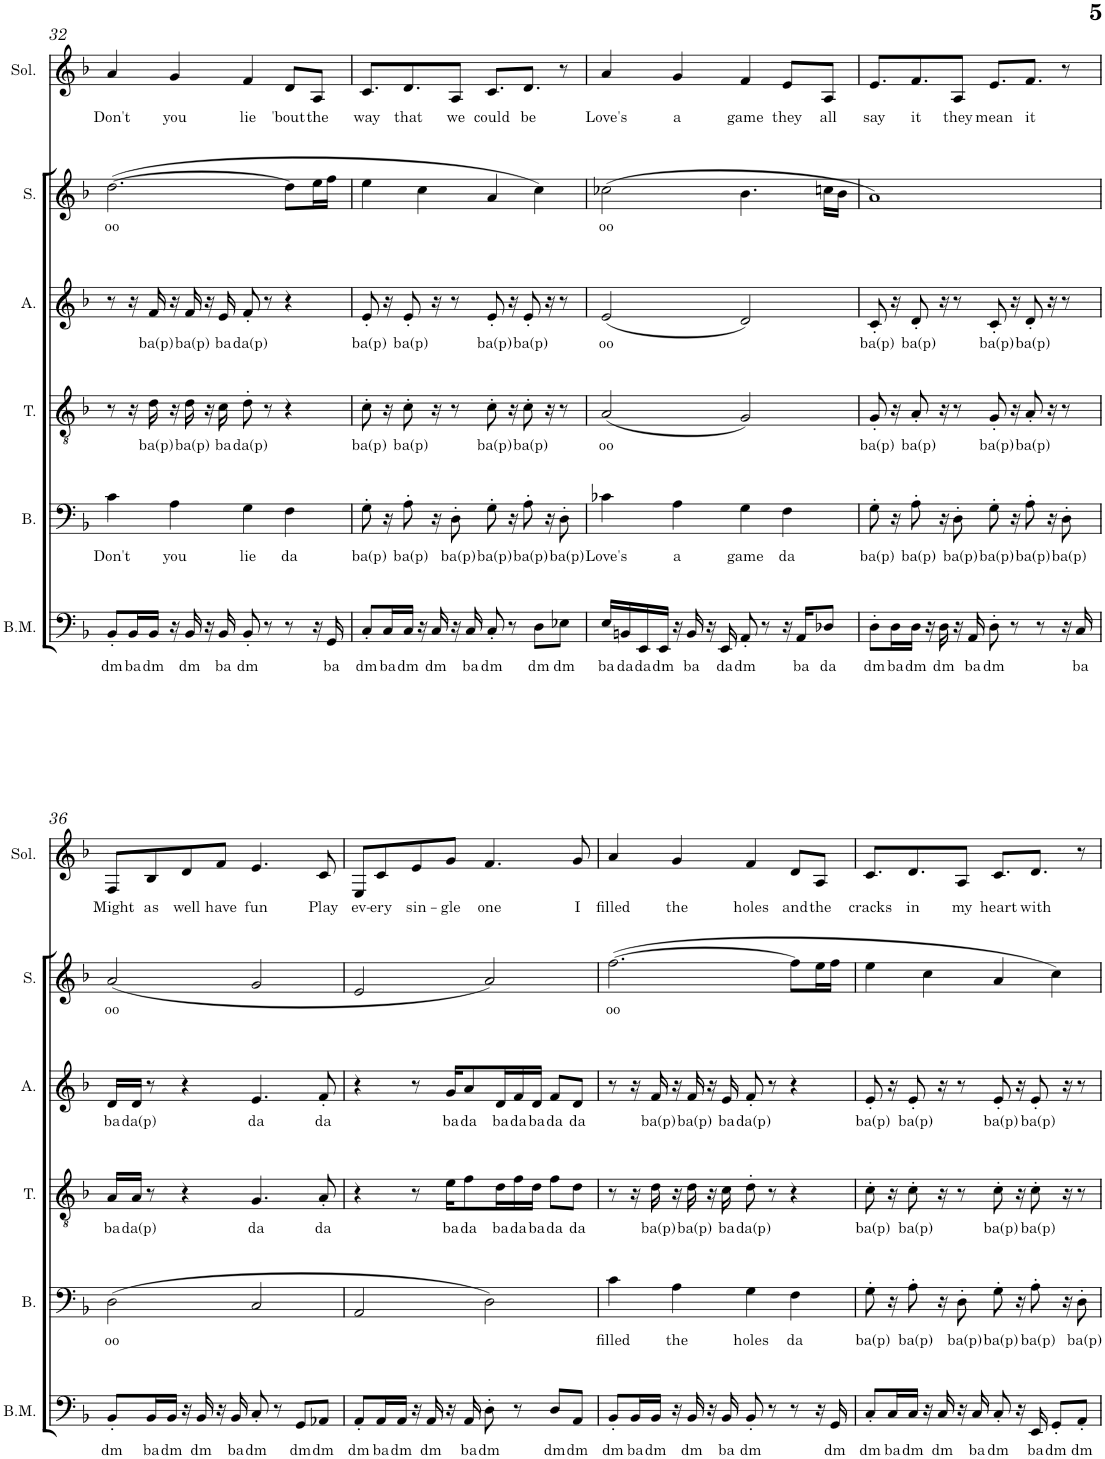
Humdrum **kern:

**kern	**text	**kern	**text	**kern	**text	**kern	**text	**kern	**text	**kern	**text
*part6	*part6	*part5	*part5	*part4	*part4	*part3	*part3	*part2	*part2	*part1	*part1
*staff6	*staff6	*staff5	*staff5	*staff4	*staff4	*staff3	*staff3	*staff2	*staff2	*staff1	*staff1
*I"Bass Mic	*	*I"Baritone/Bass	*	*I"Tenor	*	*I"Alto	*	*I"Soprano	*	*I"Solo	*
*I'B.M.	*	*I'B.	*	*I'T.	*	*I'A.	*	*I'S.	*	*I'Sol.	*
!!LO:PB:g=z
*clefF4	*	*clefF4	*	*clefGv2	*	*clefG2	*	*clefG2	*	*clefG2	*
*k[b-]	*	*k[b-]	*	*k[b-]	*	*k[b-]	*	*k[b-]	*	*k[b-]	*
*M4/4	*	*M4/4	*	*M4/4	*	*M4/4	*	*M4/4	*	*M4/4	*
=32	=32	=32	=32	=32	=32	=32	=32	=32	=32	=32	=32
!	!LO:LY:b	!	!LO:LY:b	!	!	!	!	!	!LO:LY:b	!	!LO:LY:b
8BB-'/L	dm	4c\	Don't	8r	.	8r	.	([2.dd\	oo	4a/	Don't
!	!LO:LY:b	!	!	!	!	!	!	!	!	!	!
16BB-/L	ba	.	.	16r	.	16r	.	.	.	.	.
!	!LO:LY:b	!	!	!	!LO:LY:b	!	!LO:LY:b	!	!	!	!
16BB-/JJ	dm	.	.	16d\	ba(p)	16f/	ba(p)	.	.	.	.
!	!	!	!LO:LY:b	!	!	!	!	!	!	!	!LO:LY:b
16r	.	4A\	you	16r	.	16r	.	.	.	4g/	you
!	!LO:LY:b	!	!	!	!LO:LY:b	!	!LO:LY:b	!	!	!	!
16BB-/	dm	.	.	16d\	ba(p)	16f/	ba(p)	.	.	.	.
16r	.	.	.	16r	.	16r	.	.	.	.	.
!	!LO:LY:b	!	!	!	!LO:LY:b	!	!LO:LY:b	!	!	!	!
16BB-/	ba	.	.	16c\	ba	16e/	ba	.	.	.	.
!	!LO:LY:b	!	!LO:LY:b	!	!LO:LY:b	!	!LO:LY:b	!	!	!	!LO:LY:b
8BB-'/	dm	4G\	lie	8d'\	da(p)	8f'/	da(p)	.	.	4f/	lie
8r	.	.	.	8r	.	8r	.	.	.	.	.
!	!	!	!LO:LY:b	!	!	!	!	!	!	!	!LO:LY:b
8r	.	4F\	da	4r	.	4r	.	8dd\L]	.	8d/L	'bout
!	!	!	!	!	!	!	!	!	!	!	!LO:LY:b
16r	.	.	.	.	.	.	.	16ee\L	.	8A/J	the
!	!LO:LY:b	!	!	!	!	!	!	!	!	!	!
16GG/	ba	.	.	.	.	.	.	16ff\JJ	.	.	.
=33	=33	=33	=33	=33	=33	=33	=33	=33	=33	=33	=33
!	!LO:LY:b	!	!LO:LY:b	!	!LO:LY:b	!	!LO:LY:b	!	!	!	!LO:LY:b
8C'/L	dm	8G'\	ba(p)	8c'\	ba(p)	8e'/	ba(p)	4ee\	.	8.c/L	way
!	!LO:LY:b	!	!	!	!	!	!	!	!	!	!
16C/L	ba	16r	.	16r	.	16r	.	.	.	.	.
!	!LO:LY:b	!	!LO:LY:b	!	!LO:LY:b	!	!LO:LY:b	!	!	!	!LO:LY:b
16C/JJ	dm	8A'\	ba(p)	8c'\	ba(p)	8e'/	ba(p)	.	.	8.d/	that
16r	.	.	.	.	.	.	.	4cc\	.	.	.
!	!LO:LY:b	!	!	!	!	!	!	!	!	!	!
16C/	dm	16r	.	16r	.	16r	.	.	.	.	.
!	!	!	!LO:LY:b	!	!	!	!	!	!	!	!LO:LY:b
16r	.	8D'\	ba(p)	8r	.	8r	.	.	.	8A/J	we
!	!LO:LY:b	!	!	!	!	!	!	!	!	!	!
16C/	ba	.	.	.	.	.	.	.	.	.	.
!	!LO:LY:b	!	!LO:LY:b	!	!LO:LY:b	!	!LO:LY:b	!	!	!	!LO:LY:b
8C'/	dm	8G'\	ba(p)	8c'\	ba(p)	8e'/	ba(p)	4a/	.	8.c/L	could
8r	.	16r	.	16r	.	16r	.	.	.	.	.
!	!	!	!LO:LY:b	!	!LO:LY:b	!	!LO:LY:b	!	!	!	!LO:LY:b
.	.	8A'\	ba(p)	8c'\	ba(p)	8e'/	ba(p)	.	.	8.d/J	be
!	!LO:LY:b	!	!	!	!	!	!	!	!	!	!
8D\L	dm	.	.	.	.	.	.	4cc\)	.	.	.
.	.	16r	.	16r	.	16r	.	.	.	.	.
!	!LO:LY:b	!	!LO:LY:b	!	!	!	!	!	!	!	!
8E-X\J	dm	8D'\	ba(p)	8r	.	8r	.	.	.	8r	.
=34	=34	=34	=34	=34	=34	=34	=34	=34	=34	=34	=34
!	!LO:LY:b	!	!LO:LY:b	!	!LO:LY:b	!	!LO:LY:b	!	!LO:LY:b	!	!LO:LY:b
16E/LL	ba	4c-X\	Love's	(2A/	oo	(2e/	oo	(2cc-X\	oo	4a/	Love's
!	!LO:LY:b	!	!	!	!	!	!	!	!	!	!
16BBn/	da	.	.	.	.	.	.	.	.	.	.
!	!LO:LY:b	!	!	!	!	!	!	!	!	!	!
16EE/	da	.	.	.	.	.	.	.	.	.	.
!	!LO:LY:b	!	!	!	!	!	!	!	!	!	!
16EE/JJ	dm	.	.	.	.	.	.	.	.	.	.
!	!	!	!LO:LY:b	!	!	!	!	!	!	!	!LO:LY:b
16r	.	4A\	a	.	.	.	.	.	.	4g/	a
!	!LO:LY:b	!	!	!	!	!	!	!	!	!	!
16BB/	ba	.	.	.	.	.	.	.	.	.	.
16r	.	.	.	.	.	.	.	.	.	.	.
!	!LO:LY:b	!	!	!	!	!	!	!	!	!	!
16EE/	da	.	.	.	.	.	.	.	.	.	.
!	!LO:LY:b	!	!LO:LY:b	!	!	!	!	!	!	!	!LO:LY:b
8AA'/	dm	4G\	game	2G/)	.	2d/)	.	4.b-\	.	4f/	game
8r	.	.	.	.	.	.	.	.	.	.	.
!	!	!	!LO:LY:b	!	!	!	!	!	!	!	!LO:LY:b
16r	.	4F\	da	.	.	.	.	.	.	8e/L	they
!	!LO:LY:b	!	!	!	!	!	!	!	!	!	!
16AA/KL	ba	.	.	.	.	.	.	.	.	.	.
!	!LO:LY:b	!	!	!	!	!	!	!	!	!	!LO:LY:b
8D-X/J	da	.	.	.	.	.	.	16ccn\LL	.	8A/J	all
.	.	.	.	.	.	.	.	16b-\JJ	.	.	.
=35	=35	=35	=35	=35	=35	=35	=35	=35	=35	=35	=35
!	!LO:LY:b	!	!LO:LY:b	!	!LO:LY:b	!	!LO:LY:b	!	!	!	!LO:LY:b
8D'\L	dm	8G'\	ba(p)	8G'/	ba(p)	8c'/	ba(p)	1a)	.	8.e/L	say
!	!LO:LY:b	!	!	!	!	!	!	!	!	!	!
16D\L	ba	16r	.	16r	.	16r	.	.	.	.	.
!	!LO:LY:b	!	!LO:LY:b	!	!LO:LY:b	!	!LO:LY:b	!	!	!	!LO:LY:b
16D\JJ	dm	8A'\	ba(p)	8A'/	ba(p)	8d'/	ba(p)	.	.	8.f/	it
16r	.	.	.	.	.	.	.	.	.	.	.
!	!LO:LY:b	!	!	!	!	!	!	!	!	!	!
16D\	dm	16r	.	16r	.	16r	.	.	.	.	.
!	!	!	!LO:LY:b	!	!	!	!	!	!	!	!LO:LY:b
16r	.	8D'\	ba(p)	8r	.	8r	.	.	.	8A/J	they
!	!LO:LY:b	!	!	!	!	!	!	!	!	!	!
16AA/	ba	.	.	.	.	.	.	.	.	.	.
!	!LO:LY:b	!	!LO:LY:b	!	!LO:LY:b	!	!LO:LY:b	!	!	!	!LO:LY:b
8D'\	dm	8G'\	ba(p)	8G'/	ba(p)	8c'/	ba(p)	.	.	8.e/L	mean
8r	.	16r	.	16r	.	16r	.	.	.	.	.
!	!	!	!LO:LY:b	!	!LO:LY:b	!	!LO:LY:b	!	!	!	!LO:LY:b
.	.	8A'\	ba(p)	8A'/	ba(p)	8d'/	ba(p)	.	.	8.f/J	it
8r	.	.	.	.	.	.	.	.	.	.	.
.	.	16r	.	16r	.	16r	.	.	.	.	.
!	!	!	!LO:LY:b	!	!	!	!	!	!	!	!
16r	.	8D'\	ba(p)	8r	.	8r	.	.	.	8r	.
!	!LO:LY:b	!	!	!	!	!	!	!	!	!	!
16C/	ba	.	.	.	.	.	.	.	.	.	.
!!LO:LB:g=z
=36	=36	=36	=36	=36	=36	=36	=36	=36	=36	=36	=36
!	!LO:LY:b	!	!LO:LY:b	!	!LO:LY:b	!	!LO:LY:b	!	!LO:LY:b	!	!LO:LY:b
8BB-'/L	dm	(2D\	oo	16A/LL	ba	16d/LL	ba	(2a/	oo	8F/L	Might
!	!	!	!	!	!LO:LY:b	!	!LO:LY:b	!	!	!	!
.	.	.	.	16A/JJ	da(p)	16d/JJ	da(p)	.	.	.	.
!	!LO:LY:b	!	!	!	!	!	!	!	!	!	!LO:LY:b
16BB-/L	ba	.	.	8r	.	8r	.	.	.	8B-/	as
!	!LO:LY:b	!	!	!	!	!	!	!	!	!	!
16BB-/JJ	dm	.	.	.	.	.	.	.	.	.	.
!	!	!	!	!	!	!	!	!	!	!	!LO:LY:b
16r	.	.	.	4r	.	4r	.	.	.	8d/	well
!	!LO:LY:b	!	!	!	!	!	!	!	!	!	!
16BB-/	dm	.	.	.	.	.	.	.	.	.	.
!	!	!	!	!	!	!	!	!	!	!	!LO:LY:b
16r	.	.	.	.	.	.	.	.	.	8f/J	have
!	!LO:LY:b	!	!	!	!	!	!	!	!	!	!
16BB-/	ba	.	.	.	.	.	.	.	.	.	.
!	!LO:LY:b	!	!	!	!LO:LY:b	!	!LO:LY:b	!	!	!	!LO:LY:b
8C'/	dm	2C/	.	4.G/	da	4.e/	da	2g/	.	4.e/	fun
8r	.	.	.	.	.	.	.	.	.	.	.
!	!LO:LY:b	!	!	!	!	!	!	!	!	!	!
8GG/L	dm	.	.	.	.	.	.	.	.	.	.
!	!LO:LY:b	!	!	!	!LO:LY:b	!	!LO:LY:b	!	!	!	!LO:LY:b
8AA-X/J	dm	.	.	8A'/	da	8f'/	da	.	.	8c/	Play
=37	=37	=37	=37	=37	=37	=37	=37	=37	=37	=37	=37
!	!LO:LY:b	!	!	!	!	!	!	!	!	!	!LO:LY:b
8AA'/L	dm	2AA/	.	4r	.	4r	.	2e/	.	8E/L	ev-
!	!LO:LY:b	!	!	!	!	!	!	!	!	!	!LO:LY:b
16AA/L	ba	.	.	.	.	.	.	.	.	8c/	-ery
!	!LO:LY:b	!	!	!	!	!	!	!	!	!	!
16AA/JJ	dm	.	.	.	.	.	.	.	.	.	.
!	!	!	!	!	!	!	!	!	!	!	!LO:LY:b
16r	.	.	.	8r	.	8r	.	.	.	8e/	sin-
!	!LO:LY:b	!	!	!	!	!	!	!	!	!	!
16AA/	dm	.	.	.	.	.	.	.	.	.	.
!	!	!	!	!	!LO:LY:b	!	!LO:LY:b	!	!	!	!LO:LY:b
16r	.	.	.	16e\KL	ba	16g/KL	ba	.	.	8g/J	-gle
!	!LO:LY:b	!	!	!	!LO:LY:b	!	!LO:LY:b	!	!	!	!
16AA/	ba	.	.	8f\	da	8a/	da	.	.	.	.
!	!LO:LY:b	!	!	!	!	!	!	!	!	!	!LO:LY:b
8D'\	dm	2D\)	.	.	.	.	.	2a/)	.	4.f/	one
!	!	!	!	!	!LO:LY:b	!	!LO:LY:b	!	!	!	!
.	.	.	.	16d\L	ba	16d/L	ba	.	.	.	.
!	!	!	!	!	!LO:LY:b	!	!LO:LY:b	!	!	!	!
8r	.	.	.	16f\	da	16f/	da	.	.	.	.
!	!	!	!	!	!LO:LY:b	!	!LO:LY:b	!	!	!	!
.	.	.	.	16d\JJ	ba	16d/JJ	ba	.	.	.	.
!	!LO:LY:b	!	!	!	!LO:LY:b	!	!LO:LY:b	!	!	!	!
8D/L	dm	.	.	8f\L	da	8f/L	da	.	.	.	.
!	!LO:LY:b	!	!	!	!LO:LY:b	!	!LO:LY:b	!	!	!	!LO:LY:b
8AA/J	dm	.	.	8d\J	da	8d/J	da	.	.	8g/	I
=38	=38	=38	=38	=38	=38	=38	=38	=38	=38	=38	=38
!	!LO:LY:b	!	!LO:LY:b	!	!	!	!	!	!LO:LY:b	!	!LO:LY:b
8BB-'/L	dm	4c\	filled	8r	.	8r	.	([2.ff\	oo	4a/	filled
!	!LO:LY:b	!	!	!	!	!	!	!	!	!	!
16BB-/L	ba	.	.	16r	.	16r	.	.	.	.	.
!	!LO:LY:b	!	!	!	!LO:LY:b	!	!LO:LY:b	!	!	!	!
16BB-/JJ	dm	.	.	16d\	ba(p)	16f/	ba(p)	.	.	.	.
!	!	!	!LO:LY:b	!	!	!	!	!	!	!	!LO:LY:b
16r	.	4A\	the	16r	.	16r	.	.	.	4g/	the
!	!LO:LY:b	!	!	!	!LO:LY:b	!	!LO:LY:b	!	!	!	!
16BB-/	dm	.	.	16d\	ba(p)	16f/	ba(p)	.	.	.	.
16r	.	.	.	16r	.	16r	.	.	.	.	.
!	!LO:LY:b	!	!	!	!LO:LY:b	!	!LO:LY:b	!	!	!	!
16BB-/	ba	.	.	16c\	ba	16e/	ba	.	.	.	.
!	!LO:LY:b	!	!LO:LY:b	!	!LO:LY:b	!	!LO:LY:b	!	!	!	!LO:LY:b
8BB-'/	dm	4G\	holes	8d'\	da(p)	8f'/	da(p)	.	.	4f/	holes
8r	.	.	.	8r	.	8r	.	.	.	.	.
!	!	!	!LO:LY:b	!	!	!	!	!	!	!	!LO:LY:b
8r	.	4F\	da	4r	.	4r	.	8ff\L]	.	8d/L	and
!	!	!	!	!	!	!	!	!	!	!	!LO:LY:b
16r	.	.	.	.	.	.	.	16ee\L	.	8A/J	the
!	!LO:LY:b	!	!	!	!	!	!	!	!	!	!
16GG/	dm	.	.	.	.	.	.	16ff\JJ	.	.	.
=39	=39	=39	=39	=39	=39	=39	=39	=39	=39	=39	=39
!	!LO:LY:b	!	!LO:LY:b	!	!LO:LY:b	!	!LO:LY:b	!	!	!	!LO:LY:b
8C'/L	dm	8G'\	ba(p)	8c'\	ba(p)	8e'/	ba(p)	4ee\	.	8.c/L	cracks
!	!LO:LY:b	!	!	!	!	!	!	!	!	!	!
16C/L	ba	16r	.	16r	.	16r	.	.	.	.	.
!	!LO:LY:b	!	!LO:LY:b	!	!LO:LY:b	!	!LO:LY:b	!	!	!	!LO:LY:b
16C/JJ	dm	8A'\	ba(p)	8c'\	ba(p)	8e'/	ba(p)	.	.	8.d/	in
16r	.	.	.	.	.	.	.	4cc\	.	.	.
!	!LO:LY:b	!	!	!	!	!	!	!	!	!	!
16C/	dm	16r	.	16r	.	16r	.	.	.	.	.
!	!	!	!LO:LY:b	!	!	!	!	!	!	!	!LO:LY:b
16r	.	8D'\	ba(p)	8r	.	8r	.	.	.	8A/J	my
!	!LO:LY:b	!	!	!	!	!	!	!	!	!	!
16C/	ba	.	.	.	.	.	.	.	.	.	.
!	!LO:LY:b	!	!LO:LY:b	!	!LO:LY:b	!	!LO:LY:b	!	!	!	!LO:LY:b
8C'/	dm	8G'\	ba(p)	8c'\	ba(p)	8e'/	ba(p)	4a/	.	8.c/L	heart
16r	.	16r	.	16r	.	16r	.	.	.	.	.
!	!LO:LY:b	!	!LO:LY:b	!	!LO:LY:b	!	!LO:LY:b	!	!	!	!LO:LY:b
16EE/	ba	8A'\	ba(p)	8c'\	ba(p)	8e'/	ba(p)	.	.	8.d/J	with
!	!LO:LY:b	!	!	!	!	!	!	!	!	!	!
8GG'/L	dm	.	.	.	.	.	.	4cc\)	.	.	.
.	.	16r	.	16r	.	16r	.	.	.	.	.
!	!LO:LY:b	!	!LO:LY:b	!	!	!	!	!	!	!	!
8AA'/J	dm	8D'\	ba(p)	8r	.	8r	.	.	.	8r	.
=	=	=	=	=	=	=	=	=	=	=	=
*-	*-	*-	*-	*-	*-	*-	*-	*-	*-	*-	*-
